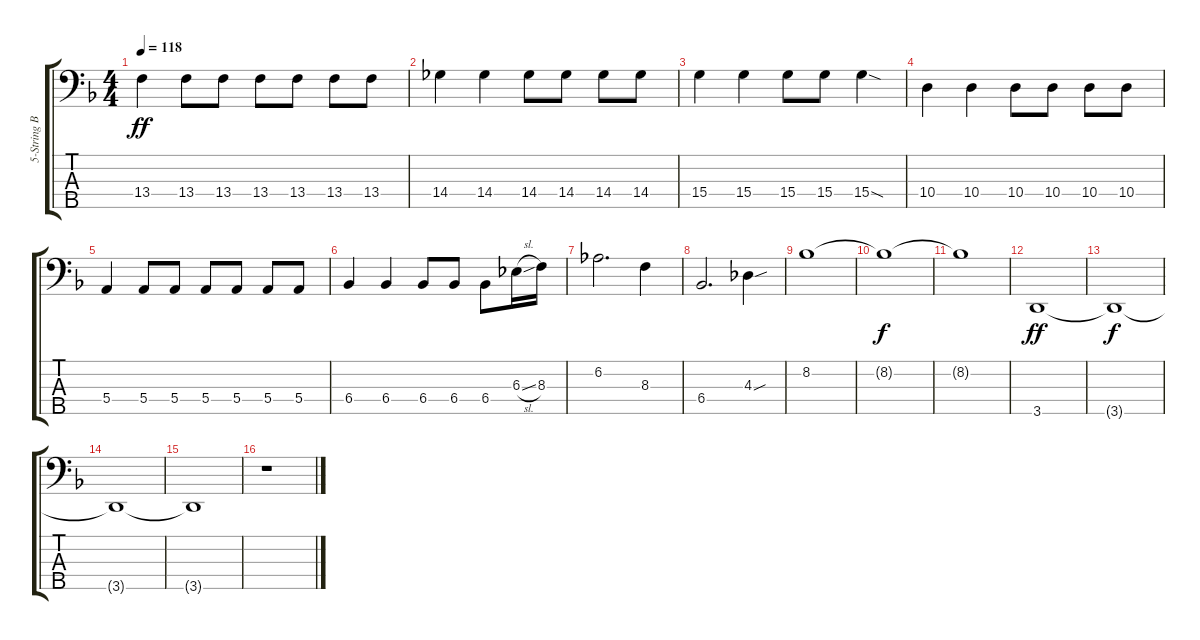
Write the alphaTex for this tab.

\track ("5-String Bass" "5-String B") {instrument electricbasspick}
\staff {score tabs}
\tuning (G2 D2 A1 E1 B0) {hide}
\ts (4 4)
\tempo 118
\clef f4
\ks f
13.4.4{dy ff} 13.4.8 13.4.8 13.4.8 13.4.8 13.4.8 13.4.8 |
14.4.4 14.4.4 14.4.8 14.4.8 14.4.8 14.4.8 |
15.4.4 15.4.4 15.4.8 15.4.8 15.4{sod}.4 |
10.4.4 10.4.4 10.4.8 10.4.8 10.4.8 10.4.8 |
5.4.4 5.4.8 5.4.8 5.4.8 5.4.8 5.4.8 5.4.8 |
6.4.4 6.4.4 6.4.8 6.4.8 6.4.8 6.3{sl}.16 8.3.16 |
6.2.2{d} 8.3.4 |
6.4.2{d} 4.3{sou}.4 |
8.2.1 |
8.2{t}.1{dy f} |
8.2{t}.1 |
3.5.1{dy ff} |
3.5{t}.1{dy f} |
3.5{t}.1 |
3.5{t}.1 |
r.1
